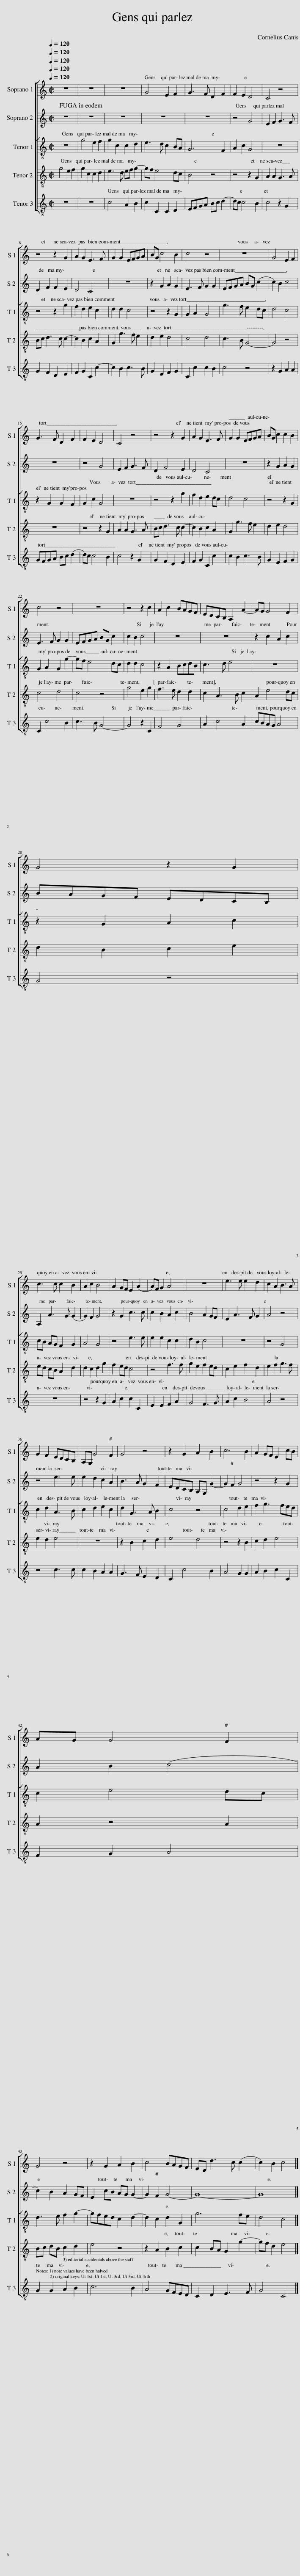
X:1
%%score [ 1 2 [ 3 4 5 ] ]
L:1/8
Q:1/4=120
M:2/2
I:linebreak $
K:C
V:1 treble
V:2 treble
V:3 treble-8
V:4 treble-8
V:5 treble-8
V:1
 z8 | z8 | z8 | G4 E2 F2 | G3 F D2 F2 | %5
 F2 E2 D4 | C4 z4 |$ z4 z2 G2 | A2 G2 E3 F | G2 G2 EFGA | %10
 BG c4 B2 | c4 z4 | z8 | G4 E2 F2 |$ G3 F D2 F2 | %15
 F2 E2 D4 | C4 z4 | z4 z2 G2 | A2 G2 E3 F | G2 G2 EFGA | %20
 BG c2 c2 B2 |$ c4 z4 | z8 | z4 z2 c2 | A2 c2 BAGF | %25
 EDCB, A,2 A2- | AG G4 F2 |$ G4 z2 G2 |$ c3 c c2 B2 | A2 c2 B4 | %30
 A2 GF E2 (A2 | A)F G2 A4 | z8 | e3 e e2 d2 | c2 A2 B3 A |$ %35
 G2 F2 EDCB, | A,G, G4 F2 | G4 z4 | z2 G2 A2 B2 | c6 B2 | %40
 A2 GF E2 cB |$ AG G4 F2 |$ G4 z4 | z2 G2 A2 B2 | c4 BAGF | %45
 ED d3 c (c2 | c2) B2 c4 |] %47
V:2
 z8 | z8 | z8 | z8 | z8 | %5
 z4 G4 | E2 F2 G3 F |$ D2 F2 F2 E2 | D4 C4 | z8 | %10
 z2 G2 A2 G2 | E3 F G2 G2 | EFGA BG (c2 | c2) B2 c4 |$ z8 | %15
 z4 G4 | E2 F2 G3 F | D2 F4 E2 | D4 C4 | z8 | %20
 z2 G2 A2 G2 |$ E3 F G2 G2 | EFGA BG c2 | c2 B2 c4 | z8 | %25
 z8 | z2 c2 A2 c2 |$ BAGF EDCB, |$ A,2 A3 G (G2 | G2) F2 G4 | %30
 z2 G2 c3 c | c2 B2 A2 c2 | B4 A2 GF | E2 A3 F G2 | A4 z4 |$ %35
 z4 e3 e | e2 d2 c2 A2 | B3 A G2 F2 | EDCB, A,G, G2- | G2 F2 G4 | %40
 z4 z2 G2 |$ A2 B2 (c4 |$ c2) B2 A2 GF | E2 cB AG G2- | G2 F2 G4- | %45
 G8- | G8 |] %47
V:3
 z8 | g4 e2 f2 | g2 c2 c2 d2 | e3 d c2 BA | G6 F2 | %5
 A2 c2 G4 | z8 |$ z4 z2 g2 | f2 d2 e2 c2 | d2 d2 c4 | %10
 z4 z2 G2 | G2 A2 G4 | g3 f e2 dc | d4 c4 |$ z2 G2 G2 F2 | %15
 G2 c2 G4 | z8 | z4 z2 g2 | f2 d2 e2 dc | d4 c4 | %20
 z4 z2 G2 |$ G2 A2 G2 g2- | gf e4 dc | d2 d2 c4 | z2 A2 BcdB | %25
 c3 d e4 | z8 |$ z2 G2 A2 c2 |$ cB AG F2 G2 | A4 G4 | %30
 z4 e3 e | e2 e2 c2 c2 | d2 B2 c4 | z8 | z4 G4 |$ %35
 c2 d2 A3 B | c2 d2 e2 c2 | d2 G3 A B2 | c4 z4 | c4 d2 e2 | %40
 f2 g3 fed |$ c2 e4 dc |$ d3 e f2 g2- | gfed c2 d2- | d2 c2 d2 G2 | %45
 g6 fe | d4 c4 |] %47
V:4
 g4 e2 f2 | g2 c2 c2 d2 | e3 d ef g2- | gf e4 dc | B4 z4 | %5
 z4 z2 G2 | A2 A2 G3 A |$ Bc d3 c c2- | c2 B2 c2 A2 | G2 g3 f e2 | %10
 d2 e2 d4 | c4 d4 | c3 B G4- | G4 z4 |$ z8 | %15
 z4 z2 G2 | A2 A2 G3 A | Bc d3 c c2- | c2 B2 c2 A2 | G2 g3 f e2 | %20
 d2 e2 d4 |$ c4 d4 | c4 z4 | g4 e2 g2 | f3 e d2 d2 | %25
 c2 A3 B c2 | A2 e4 dc |$ d2 B2 c2 e2 |$ ed cB A2 d2 | d2 c2 d2 g2 | %30
 f2 ed c4 | z4 f3 f | g2 e2 f2 ed | c2 e2 f2 d2 | e2 f2 g3 f |$ %35
 e2 d2 e4 | z8 | z2 B2 c2 d2 | e4 d4 | z4 z2 B2 | %40
 c2 d2 e4 |$ A2 z4 A2 |$ Bc dB c2 d2 | e4 z4 | z2 A2 B2 c2 | %45
 c2 BA G2 g2- | gf d2 e4 |] %47
V:5
 z8 | z8 | c4 A2 B2 | c2 C2 C2 D2 | EFGA Bc d2- | %5
 dc c4 B2 | c4 z2 G2 |$ G2 F2 D2 E2 | F2 G2 C2 c2- | c2 B2 c3 B | %10
 G2 E2 F2 G2 | C2 c2 c2 B2 | c4 z4 | z2 G2 A2 A2 |$ GFGA Bc (d2 | %15
 d)c c4 B2 | c4 z2 G2 | G2 F2 D2 E2 | F2 G2 C2 c2 | c2 B2 c3 B | %20
 G2 E2 F2 G2 |$ C2 c4 B2 | c3 B G4- | G4 z2 C2 | F4 G4 | %25
 A2 c4 A2 | cBAG A4 |$ G4 z4 |$ z8 | z4 z2 G2 | %30
 A2 c2 c2 C2 | E2 E2 F2 A2 | G4 F3 G | A2 c2 B4 | A4 z4 |$ %35
 z4 c3 c | c2 B2 A2 A2 | G3 F E2 D2 | C2 c4 B2 | A4 G2 G2 | %40
 A2 B2 c2 C2 |$ F2 G2 A4 |$ G2 G2 A2 B2 | c6 B2 | A4 GFED | %45
 C2 D2 E3 F | G4 C4 |] %47
